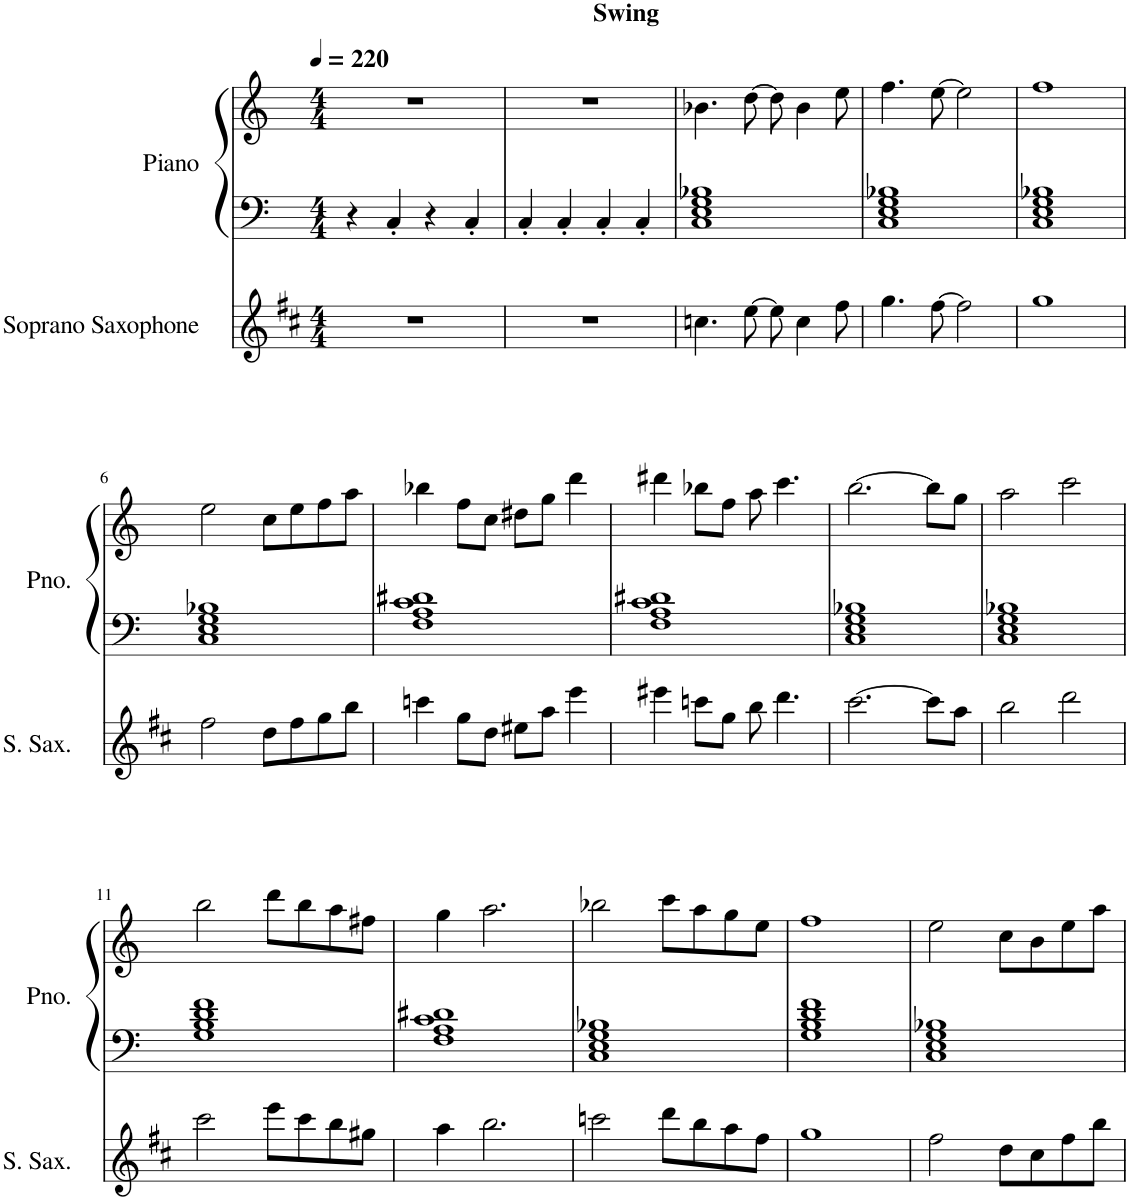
**kern	**kern	**kern
*part2	*part1	*part1
*staff3	*staff2	*staff1
*I"Soprano Saxophone	*I"Piano	*
*I'S. Sax.	*I'Pno.	*
*clefG2	*clefF4	*clefG2
*Trd1c2	*	*
*k[f#c#]	*k[]	*k[]
*M4/4	*M4/4	*M4/4
*MM220	*MM220	*MM220
=1	=1	=1
1r	4r	1r
.	4C'/	.
.	4r	.
.	4C'/	.
=2	=2	=2
1r	4C'/	1r
.	4C'/	.
.	4C'/	.
.	4C'/	.
=3	=3	=3
!	!	!LO:TX:a:B:t=Swing
4.ccn\	1C 1E 1G 1B-X	4.b-X\
[8ee\	.	[8dd\
8ee\]	.	8dd\]
4cc\	.	4b-\
8ff#\	.	8ee\
=4	=4	=4
4.gg\	1C 1E 1G 1B-X	4.ff\
[8ff#\	.	[8ee\
2ff#\]	.	2ee\]
=5	=5	=5
1gg	1C 1E 1G 1B-X	1ff
!!LO:LB:g=z
=6	=6	=6
2ff#\	1C 1E 1G 1B-X	2ee\
8dd\L	.	8cc\L
8ff#\	.	8ee\
8gg\	.	8ff\
8bb\J	.	8aa\J
=7	=7	=7
4cccn\	1F 1A 1c 1d#X	4bb-X\
8gg\L	.	8ff\L
8dd\J	.	8cc\J
8ee#X\L	.	8dd#X\L
8aa\J	.	8gg\J
4eee\	.	4ddd\
=8	=8	=8
4eee#X\	1F 1A 1c 1d#X	4ddd#X\
8cccn\L	.	8bb-X\L
8gg\J	.	8ff\J
8bb\	.	8aa\
4.ddd\	.	4.ccc\
=9	=9	=9
[2.ccc#\	1C 1E 1G 1B-X	[2.bb\
8ccc#\L]	.	8bb\L]
8aa\J	.	8gg\J
=10	=10	=10
2bb\	1C 1E 1G 1B-X	2aa\
2ddd\	.	2ccc\
!!LO:LB:g=z
=11	=11	=11
2ccc#\	1G 1B 1d 1f	2bb\
8eee\L	.	8ddd\L
8ccc#\	.	8bb\
8bb\	.	8aa\
8gg#X\J	.	8ff#X\J
=12	=12	=12
4aa\	1F 1A 1c 1d#X	4gg\
2.bb\	.	2.aa\
=13	=13	=13
2cccn\	1C 1E 1G 1B-X	2bb-X\
8ddd\L	.	8ccc\L
8bb\	.	8aa\
8aa\	.	8gg\
8ff#\J	.	8ee\J
=14	=14	=14
1gg	1G 1B 1d 1f	1ff
=15	=15	=15
2ff#\	1C 1E 1G 1B-X	2ee\
8dd\L	.	8cc\L
8cc#\	.	8b\
8ff#\	.	8ee\
8bb\J	.	8aa\J
=	=	=
*-	*-	*-
